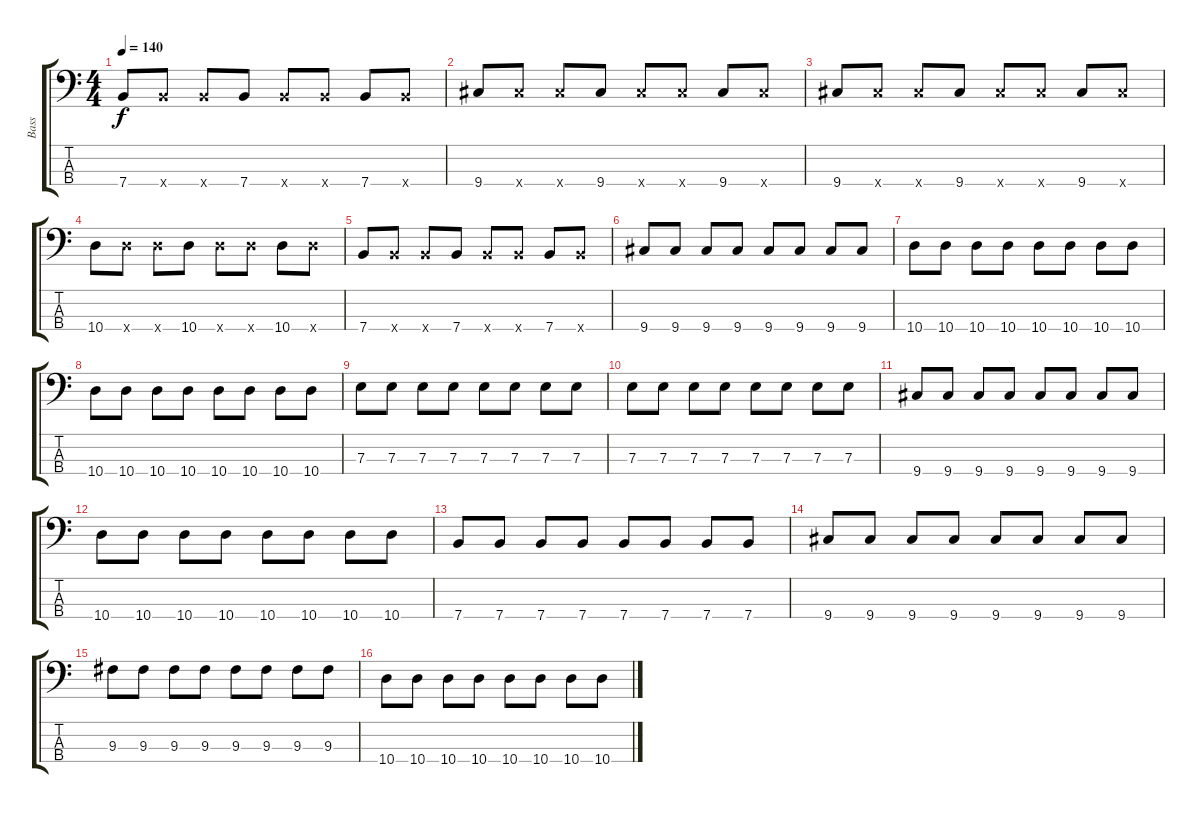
\track ("Bass" "Bass") {instrument electricbassfinger}
\staff {score tabs}
\tuning (G2 D2 A1 E1) {hide}
\ts (4 4)
\tempo 140
\clef f4
\ks c
7.4.8{dy f} 7.4{x}.8 7.4{x}.8 7.4.8 7.4{x}.8 7.4{x}.8 7.4.8 7.4{x}.8 |
9.4.8 9.4{x}.8 9.4{x}.8 9.4.8 9.4{x}.8 9.4{x}.8 9.4.8 9.4{x}.8 |
9.4.8 9.4{x}.8 9.4{x}.8 9.4.8 9.4{x}.8 9.4{x}.8 9.4.8 9.4{x}.8 |
10.4.8 10.4{x}.8 10.4{x}.8 10.4.8 10.4{x}.8 10.4{x}.8 10.4.8 10.4{x}.8 |
7.4.8 7.4{x}.8 7.4{x}.8 7.4.8 7.4{x}.8 7.4{x}.8 7.4.8 7.4{x}.8 |
9.4.8 9.4.8 9.4.8 9.4.8 9.4.8 9.4.8 9.4.8 9.4.8 |
10.4.8 10.4.8 10.4.8 10.4.8 10.4.8 10.4.8 10.4.8 10.4.8 |
10.4.8 10.4.8 10.4.8 10.4.8 10.4.8 10.4.8 10.4.8 10.4.8 |
7.3.8 7.3.8 7.3.8 7.3.8 7.3.8 7.3.8 7.3.8 7.3.8 |
7.3.8 7.3.8 7.3.8 7.3.8 7.3.8 7.3.8 7.3.8 7.3.8 |
9.4.8 9.4.8 9.4.8 9.4.8 9.4.8 9.4.8 9.4.8 9.4.8 |
10.4.8 10.4.8 10.4.8 10.4.8 10.4.8 10.4.8 10.4.8 10.4.8 |
7.4.8 7.4.8 7.4.8 7.4.8 7.4.8 7.4.8 7.4.8 7.4.8 |
9.4.8 9.4.8 9.4.8 9.4.8 9.4.8 9.4.8 9.4.8 9.4.8 |
9.3.8 9.3.8 9.3.8 9.3.8 9.3.8 9.3.8 9.3.8 9.3.8 |
10.4.8 10.4.8 10.4.8 10.4.8 10.4.8 10.4.8 10.4.8 10.4.8
